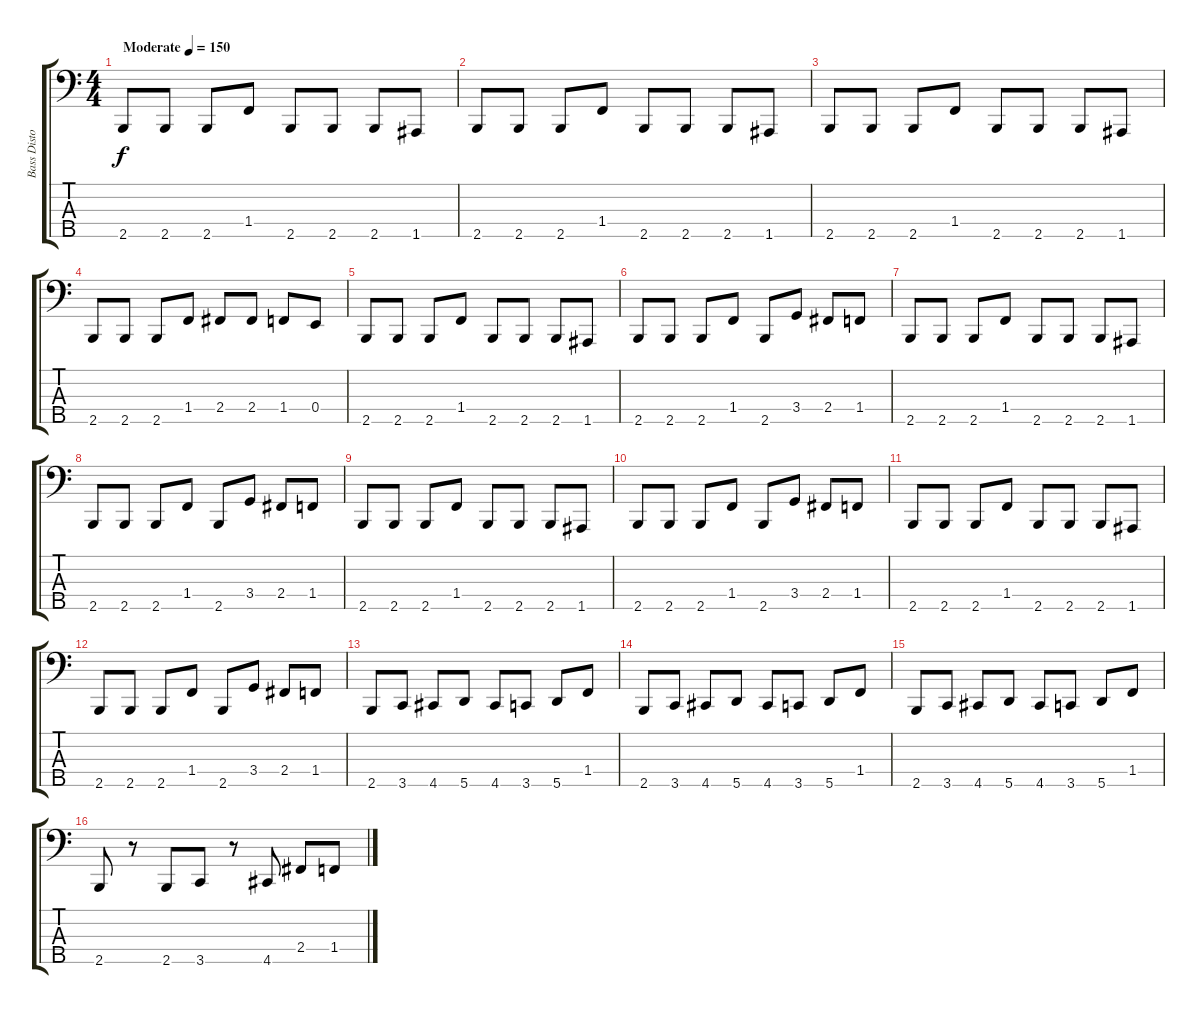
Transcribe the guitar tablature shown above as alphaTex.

\track ("Bass Disto" "Bass Disto") {instrument overdrivenguitar}
\staff {score tabs}
\tuning (G2 D2 A1 E1 A0) {hide}
\ts (4 4)
\tempo (150 "Moderate")
\clef f4
\ks c
2.5.8{dy f instrument overdrivenguitar} 2.5.8 2.5.8 1.4.8 2.5.8 2.5.8 2.5.8 1.5.8 |
2.5.8 2.5.8 2.5.8 1.4.8 2.5.8 2.5.8 2.5.8 1.5.8 |
2.5.8 2.5.8 2.5.8 1.4.8 2.5.8 2.5.8 2.5.8 1.5.8 |
2.5.8 2.5.8 2.5.8 1.4.8 2.4.8 2.4.8 1.4.8 0.4.8 |
2.5.8 2.5.8 2.5.8 1.4.8 2.5.8 2.5.8 2.5.8 1.5.8 |
2.5.8 2.5.8 2.5.8 1.4.8 2.5.8 3.4.8 2.4.8 1.4.8 |
2.5.8 2.5.8 2.5.8 1.4.8 2.5.8 2.5.8 2.5.8 1.5.8 |
2.5.8 2.5.8 2.5.8 1.4.8 2.5.8 3.4.8 2.4.8 1.4.8 |
2.5.8 2.5.8 2.5.8 1.4.8 2.5.8 2.5.8 2.5.8 1.5.8 |
2.5.8 2.5.8 2.5.8 1.4.8 2.5.8 3.4.8 2.4.8 1.4.8 |
2.5.8 2.5.8 2.5.8 1.4.8 2.5.8 2.5.8 2.5.8 1.5.8 |
2.5.8 2.5.8 2.5.8 1.4.8 2.5.8 3.4.8 2.4.8 1.4.8 |
2.5.8 3.5.8 4.5.8 5.5.8 4.5.8 3.5.8 5.5.8 1.4.8 |
2.5.8 3.5.8 4.5.8 5.5.8 4.5.8 3.5.8 5.5.8 1.4.8 |
2.5.8 3.5.8 4.5.8 5.5.8 4.5.8 3.5.8 5.5.8 1.4.8 |
2.5.8 r.8 2.5.8 3.5.8 r.8 4.5.8 2.4.8 1.4.8
